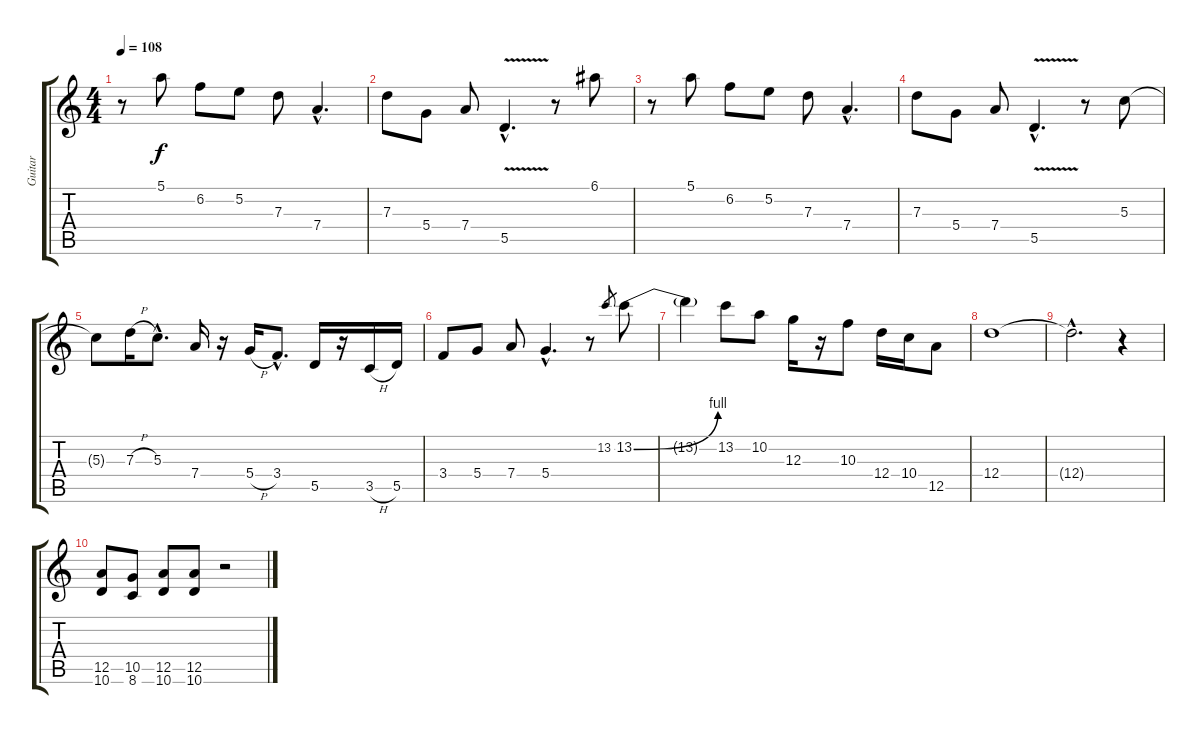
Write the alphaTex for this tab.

\track ("Guitar" "Guitar") {instrument overdrivenguitar}
\staff {score tabs}
\tuning (E4 B3 G3 D3 A2 E2) {hide}
\ts (4 4)
\tempo 108
\clef g2
\ks c
r.8{dy f} 5.1.8 6.2.8 5.2.8 7.3.8 7.4{hac}.4{d} |
7.3.8 5.4.8 7.4.8 5.5{v hac}.4{d} r.8 6.1.8 |
r.8 5.1.8 6.2.8 5.2.8 7.3.8 7.4{hac}.4{d} |
7.3.8 5.4.8 7.4.8 5.5{v hac}.4{d} r.8 5.3.8 |
5.3{t}.8 7.3{h}.16 5.3{hac}.8{d} 7.4.16 r.16 5.4{h}.16 3.4{hac}.8{d} 5.5.16 r.16 3.5{h}.16 5.5.16 |
3.4.8 5.4.8 7.4.8 5.4{hac}.4{d} r.8 13.2.8{gr} 13.2{be (bend 0 0 60 4)}.8 |
13.2{t}.4 13.2.8 10.2.8 12.3.16 r.16 10.3.8 12.4.16 10.4.16 12.5.8 |
12.4.1 |
12.4{hac t}.2{d} r.4 |
(12.5 10.6).8 (10.5 8.6).8 (12.5 10.6).8 (12.5 10.6).8 r.2
